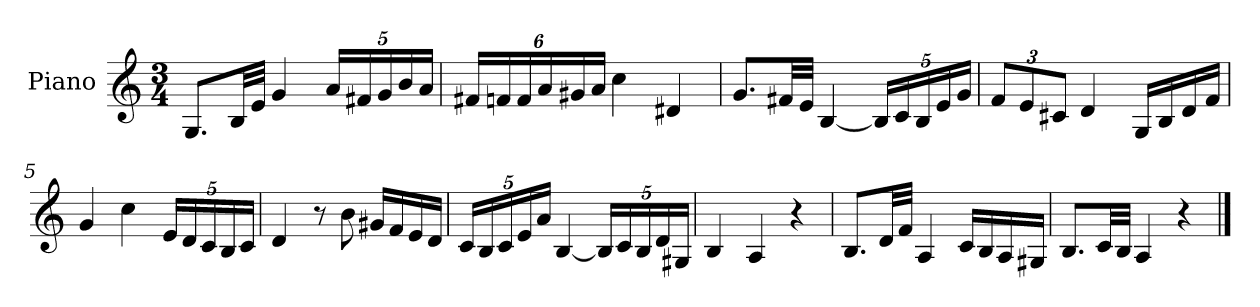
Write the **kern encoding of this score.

**kern
*part1
*staff1
*I"Piano
*I'Pno.
*clefG2
*k[]
*M3/4
=1
8.G/L
32B/LL
32e/JJJ
4g/
*Xbrackettup
20a/LL
20f#X/
20g/
20b/
20a/JJ
=2
24f#X/LL
24fn/
24f/
24a/
24g#X/
24a/JJ
4cc\
4d#X/
=3
8.g/L
32f#X/LL
32e/JJJ
[4B/
20B/LL]
20c/
20B/
20e/
20g/JJ
=4
12f/L
12e/
12c#X/J
4d/
16G/LL
16B/
16d/
16f/JJ
!!LO:LB:g=z
=5
4g/
4cc\
20e/LL
20d/
20c/
20B/
20c/JJ
=6
4d/
8r
8b\
16g#X/LL
16f/
16e/
16d/JJ
=7
20c/LL
20B/
20c/
20e/
20a/JJ
[4B/
20B/LL]
20c/
20B/
20d/
20G#X/JJ
=8
4B/
4A/
4r
=9
8.B/L
32d/LL
32f/JJJ
4A/
16c/LL
16B/
16A/
16G#X/JJ
!!LO:LB:g=z
=10
8.B/L
32c/LL
32B/JJJ
4A/
4r
==
*-
